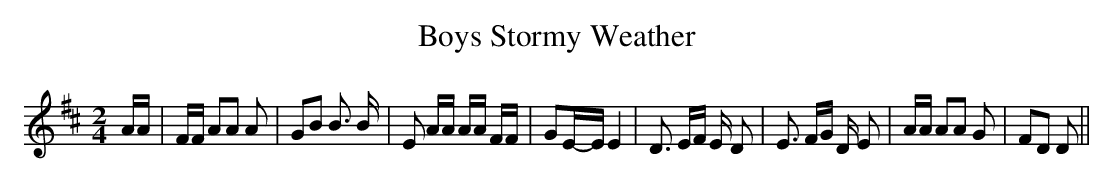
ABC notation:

X:1
T:Stormy Weather, Boys
M:2/4
L:1/16
K:D
 AA| FF A2A2 A2| G2B2 B3 B| E2 AA AA FF| G2E-E E4| D3 EF E D2| E3 FG D E2|\
 AA A2A2 G2| F2D2 D2||
